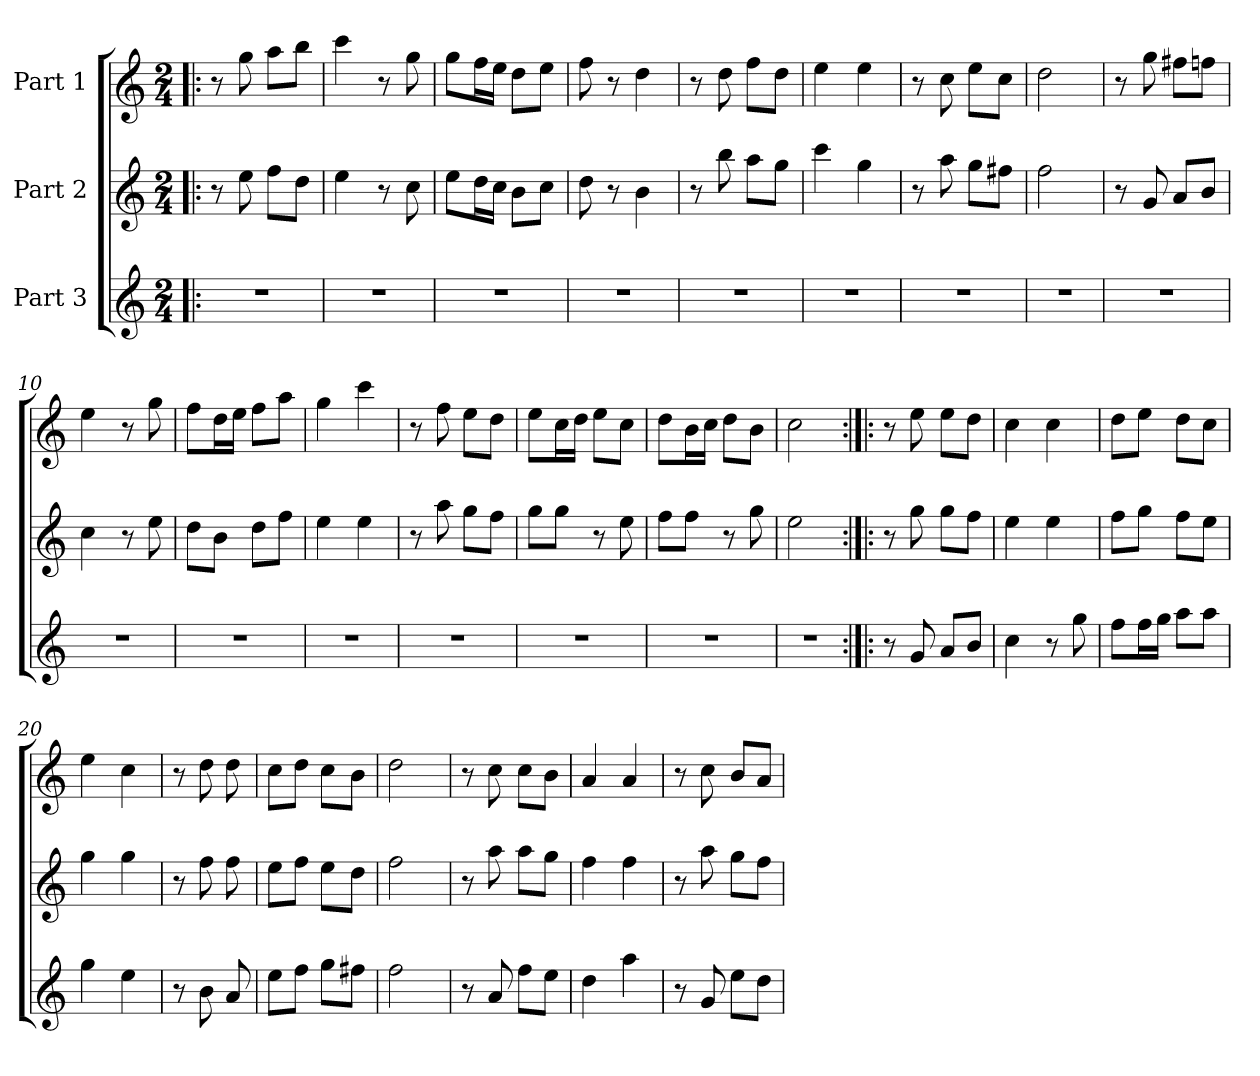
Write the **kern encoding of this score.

**kern	**kern	**kern
*part3	*part2	*part1
*staff3	*staff2	*staff1
*I"Part 3	*I"Part 2	*I"Part 1
*clefG2	*clefG2	*clefG2
*k[]	*k[]	*k[]
*M2/4	*M2/4	*M2/4
=1!|:	=1!|:	=1!|:
2r	8r	8r
.	8ee	8gg
.	8ff\L	8aa\L
.	8dd\J	8bb\J
=2	=2	=2
2r	4ee	4ccc
.	8r	8r
.	8cc	8gg
=3	=3	=3
2r	8ee\L	8gg\L
.	16dd\L	16ff\L
.	16cc\JJ	16ee\JJ
.	8b\L	8dd\L
.	8cc\J	8ee\J
=4	=4	=4
2r	8dd	8ff
.	8r	8r
.	4b	4dd
=5	=5	=5
2r	8r	8r
.	8bb	8dd
.	8aa\L	8ff\L
.	8gg\J	8dd\J
=6	=6	=6
2r	4ccc	4ee
.	4gg	4ee
=7	=7	=7
2r	8r	8r
.	8aa	8cc
.	8gg\L	8ee\L
.	8ff#\J	8cc\J
=8	=8	=8
2r	2ff	2dd
=9	=9	=9
2r	8r	8r
.	8g	8gg
.	8a/L	8ff#\L
.	8b/J	8ff\J
=10	=10	=10
2r	4cc	4ee
.	8r	8r
.	8ee	8gg
=11	=11	=11
2r	8dd\L	8ff\L
.	8b\J	16dd\L
.	.	16ee\JJ
.	8dd\L	8ff\L
.	8ff\J	8aa\J
=12	=12	=12
2r	4ee	4gg
.	4ee	4ccc
=13	=13	=13
2r	8r	8r
.	8aa	8ff
.	8gg\L	8ee\L
.	8ff\J	8dd\J
=14	=14	=14
2r	8gg\L	8ee\L
.	8gg\J	16cc\L
.	.	16dd\JJ
.	8r	8ee\L
.	8ee	8cc\J
=15	=15	=15
2r	8ff\L	8dd\L
.	8ff\J	16b\L
.	.	16cc\JJ
.	8r	8dd\L
.	8gg	8b\J
=16	=16	=16
2r	2ee	2cc
=17:|!|:	=17:|!|:	=17:|!|:
8r	8r	8r
8g	8gg	8ee
8a/L	8gg\L	8ee\L
8b/J	8ff\J	8dd\J
=18	=18	=18
4cc	4ee	4cc
8r	4ee	4cc
8gg	.	.
=19	=19	=19
8ff\L	8ff\L	8dd\L
16ff\L	8gg\J	8ee\J
16gg\JJ	.	.
8aa\L	8ff\L	8dd\L
8aa\J	8ee\J	8cc\J
=20	=20	=20
4gg	4gg	4ee
4ee	4gg	4cc
=21	=21	=21
8r	8r	8r
8b	8ff	8dd
8a	8ff	8dd
=22	=22	=22
8ee\L	8ee\L	8cc\L
8ff\J	8ff\J	8dd\J
8gg\L	8ee\L	8cc\L
8ff#\J	8dd\J	8b\J
=23	=23	=23
2ff	2ff	2dd
=24	=24	=24
8r	8r	8r
8a	8aa	8cc
8ff\L	8aa\L	8cc\L
8ee\J	8gg\J	8b\J
=25	=25	=25
4dd	4ff	4a
4aa	4ff	4a
=26	=26	=26
8r	8r	8r
8g	8aa	8cc
8ee\L	8gg\L	8b/L
8dd\J	8ff\J	8a/J
=	=	=
*-	*-	*-
